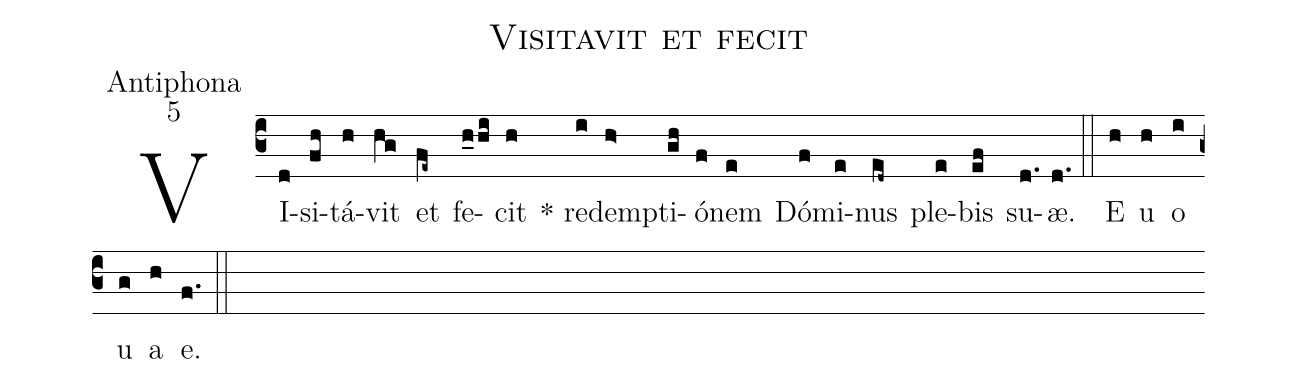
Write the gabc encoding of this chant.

name:Visitavit et fecit;
office-part:Antiphona;
mode:5;
%%
(c3) VI(d)si(fh)tá(h)vit(hg) et(fe~) fe(h_0hi)cit(h) * re(i)demp(h>)ti(gh)ón(f)em(e) Dó(f)mi(e)nus(ed~) ple(e)bis(ef) su(d.)æ.(d.) (::) E(h) u(h) o(i) u(g) a(h) e.(f.) (::)
